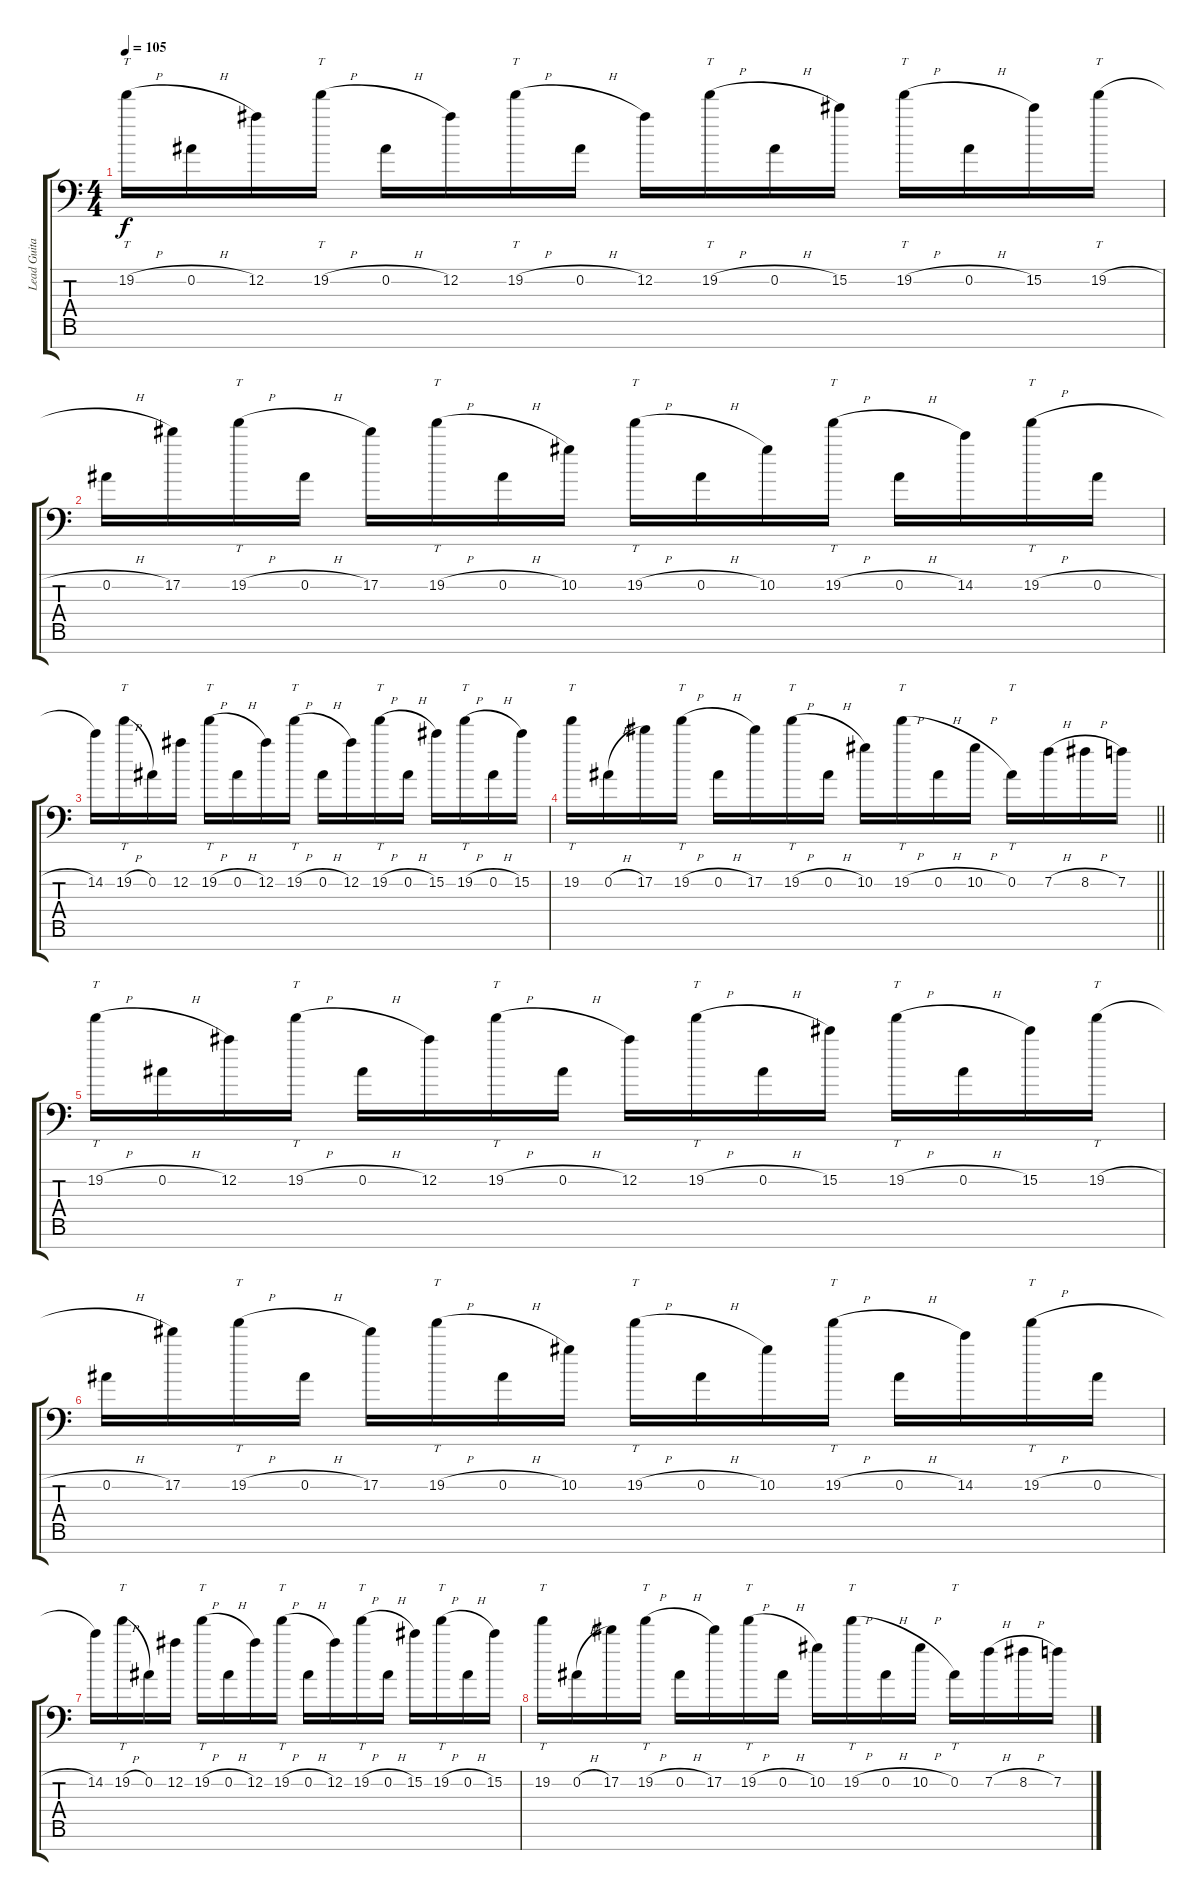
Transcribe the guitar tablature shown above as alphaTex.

\track ("Lead Guitar #1" "Lead Guita") {instrument distortionguitar}
\staff {score tabs}
\tuning (Eb4 Bb3 F3 Eb3 Bb2 F2 Ab1) {hide}
\ts (4 4)
\tempo 105
\clef f4
\ks c
19.2{h}.16{tt dy f volume 13} 0.2{h}.16 12.2.16 19.2{h}.16{tt} 0.2{h}.16 12.2.16 19.2{h}.16{tt} 0.2{h}.16 12.2.16 19.2{h}.16{tt} 0.2{h}.16 15.2.16 19.2{h}.16{tt} 0.2{h}.16 15.2.16 19.2{h}.16{tt} |
0.2{h}.16 17.2.16 19.2{h}.16{tt} 0.2{h}.16 17.2.16 19.2{h}.16{tt} 0.2{h}.16 10.2.16 19.2{h}.16{tt} 0.2{h}.16 10.2.16 19.2{h}.16{tt} 0.2{h}.16 14.2.16 19.2{h}.16{tt} 0.2{h}.16 |
14.2.16 19.2{h}.16{tt} 0.2.16 12.2.16 19.2{h}.16{tt} 0.2{h}.16 12.2.16 19.2{h}.16{tt} 0.2{h}.16 12.2.16 19.2{h}.16{tt} 0.2{h}.16 15.2.16 19.2{h}.16{tt} 0.2{h}.16 15.2.16 |
\barLineRight lightlight
19.2.16{tt} 0.2{h}.16 17.2.16 19.2{h}.16{tt} 0.2{h}.16 17.2.16 19.2{h}.16{tt} 0.2{h}.16 10.2.16 19.2{h}.16{tt} 0.2{h}.16 10.2{h}.16 0.2.16{tt} 7.2{h}.16 8.2{h}.16 7.2.16 |
\section ("" "")
19.2{h}.16{tt} 0.2{h}.16 12.2.16 19.2{h}.16{tt} 0.2{h}.16 12.2.16 19.2{h}.16{tt} 0.2{h}.16 12.2.16 19.2{h}.16{tt} 0.2{h}.16 15.2.16 19.2{h}.16{tt} 0.2{h}.16 15.2.16 19.2{h}.16{tt} |
0.2{h}.16 17.2.16 19.2{h}.16{tt} 0.2{h}.16 17.2.16 19.2{h}.16{tt} 0.2{h}.16 10.2.16 19.2{h}.16{tt} 0.2{h}.16 10.2.16 19.2{h}.16{tt} 0.2{h}.16 14.2.16 19.2{h}.16{tt} 0.2{h}.16 |
14.2.16 19.2{h}.16{tt} 0.2.16 12.2.16 19.2{h}.16{tt} 0.2{h}.16 12.2.16 19.2{h}.16{tt} 0.2{h}.16 12.2.16 19.2{h}.16{tt} 0.2{h}.16 15.2.16 19.2{h}.16{tt} 0.2{h}.16 15.2.16 |
19.2.16{tt} 0.2{h}.16 17.2.16 19.2{h}.16{tt} 0.2{h}.16 17.2.16 19.2{h}.16{tt} 0.2{h}.16 10.2.16 19.2{h}.16{tt} 0.2{h}.16 10.2{h}.16 0.2.16{tt} 7.2{h}.16 8.2{h}.16 7.2.16
